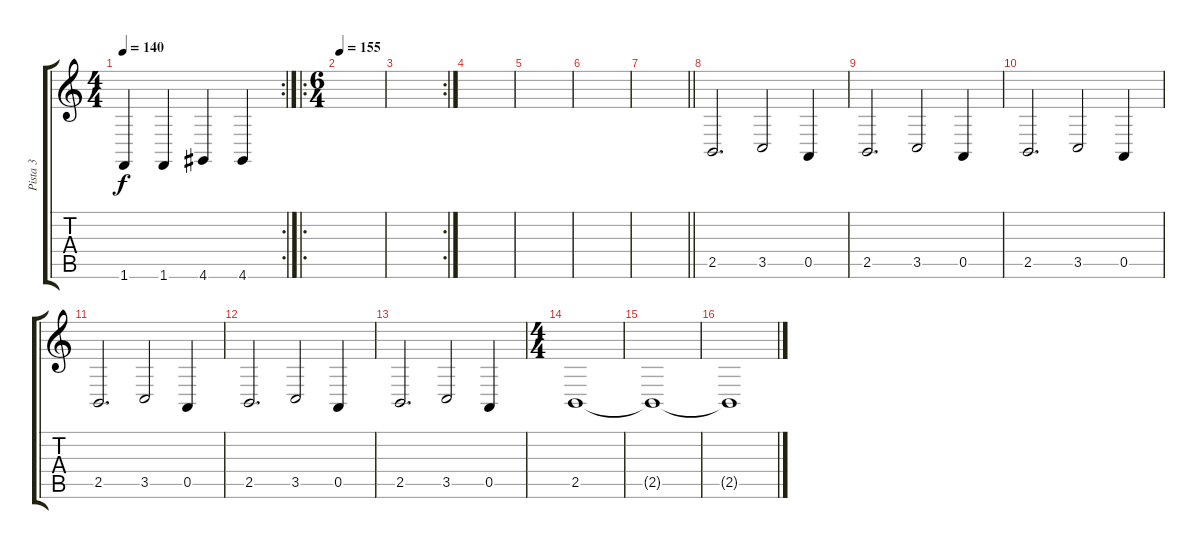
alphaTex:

\track ("Pista 3" "Pista 3") {instrument pad8sweep}
\staff {score tabs}
\tuning (E4 B3 G3 D3 A2 E2) {hide}
\rc 2
\ts (4 4)
\tempo 140
\clef g2
\ks c
1.6.4{dy f} 1.6.4 4.6.4 4.6.4 |
\ro
\ts (6 4)
\tempo 155
|
\rc 2
|
|
|
|
\barLineRight lightlight
|
2.5.2{d} 3.5.2 0.5.4 |
2.5.2{d} 3.5.2 0.5.4 |
2.5.2{d} 3.5.2 0.5.4 |
2.5.2{d} 3.5.2 0.5.4 |
2.5.2{d} 3.5.2 0.5.4 |
2.5.2{d} 3.5.2 0.5.4 |
\ts (4 4)
2.5.1 |
2.5{t}.1 |
2.5{t}.1
